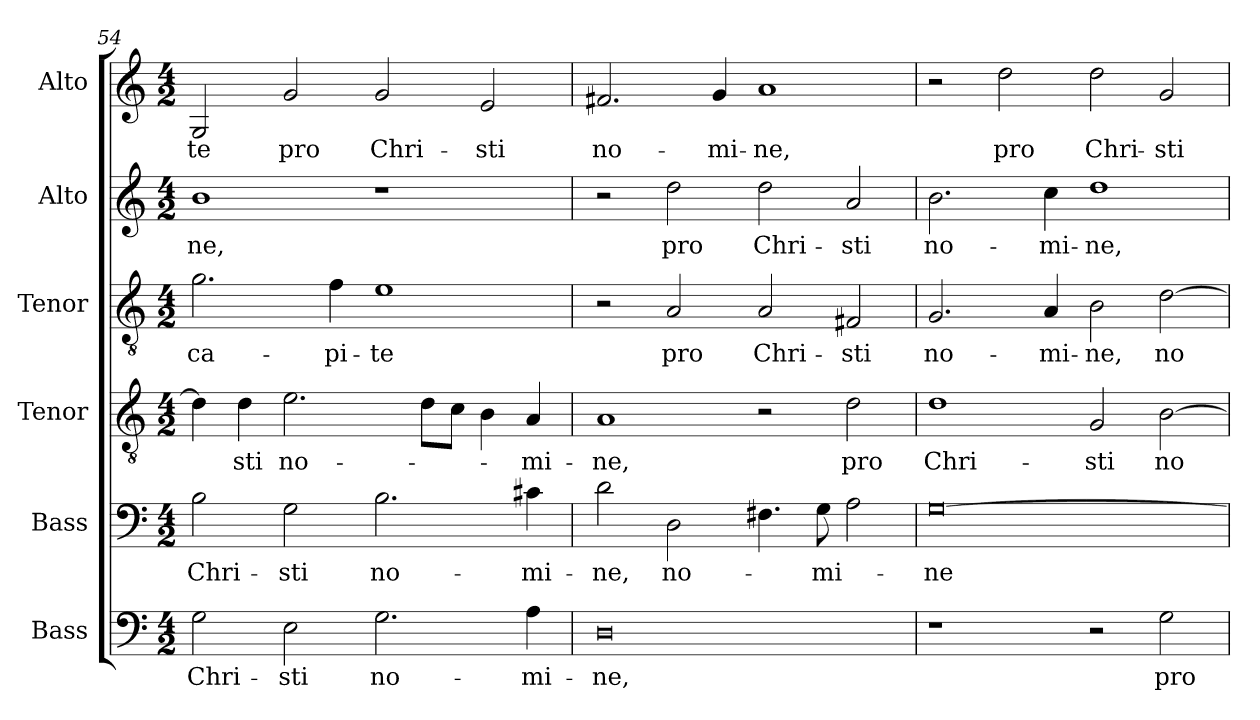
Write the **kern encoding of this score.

**kern	**text	**kern	**text	**kern	**text	**kern	**text	**kern	**text	**kern	**text
*part6	*part6	*part5	*part5	*part4	*part4	*part3	*part3	*part2	*part2	*part1	*part1
*staff6	*staff6	*staff5	*staff5	*staff4	*staff4	*staff3	*staff3	*staff2	*staff2	*staff1	*staff1
*I"Bass	*	*I"Bass	*	*I"Tenor	*	*I"Tenor	*	*I"Alto	*	*I"Alto	*
*I'B.	*	*	*	*I'T.	*	*I'T.	*	*I'A.	*	*I'A.	*
*clefF4	*	*clefF4	*	*clefGv2	*	*clefGv2	*	*clefG2	*	*clefG2	*
*	*	*	*	*ITrd7c12	*	*ITrd7c12	*	*	*	*	*
*k[]	*	*k[]	*	*k[]	*	*k[]	*	*k[]	*	*k[]	*
*C:	*	*C:	*	*C:	*	*C:	*	*C:	*	*C:	*
*M4/2	*	*M4/2	*	*M4/2	*	*M4/2	*	*M4/2	*	*M4/2	*
=54	=54	=54	=54	=54	=54	=54	=54	=54	=54	=54	=54
!	!LO:LY:b:color=#000000	!	!	!	!	!	!	!	!	!	!
!	!	!	!LO:LY:b:color=#000000	!	!	!	!	!	!	!	!
!	!	!	!	!	!	!	!LO:LY:b:color=#000000	!	!	!	!
!	!	!	!	!	!	!	!	!	!LO:LY:b:color=#000000	!	!
!	!	!	!	!	!	!	!	!	!	!	!LO:LY:b:color=#000000
2Gi\	Chri-	2Bi\	Chri-	4Di\]	.	2.Gi\	ca-	1bi	-ne,	2Gi/	-te
!	!	!	!	!	!LO:LY:b:color=#000000	!	!	!	!	!	!
.	.	.	.	4Di\	-sti	.	.	.	.	.	.
!	!LO:LY:b:color=#000000	!	!	!	!	!	!	!	!	!	!
!	!	!	!LO:LY:b:color=#000000	!	!	!	!	!	!	!	!
!	!	!	!	!	!LO:LY:b:color=#000000	!	!	!	!	!	!
!	!	!	!	!	!	!	!	!	!	!	!LO:LY:b:color=#000000
2Ei\	-sti	2Gi\	-sti	2.Ei\	no-	.	.	.	.	2gi/	pro
!	!	!	!	!	!	!	!LO:LY:b:color=#000000	!	!	!	!
.	.	.	.	.	.	4Fi\	-pi-	.	.	.	.
!	!LO:LY:b:color=#000000	!	!	!	!	!	!	!	!	!	!
!	!	!	!LO:LY:b:color=#000000	!	!	!	!	!	!	!	!
!	!	!	!	!	!	!	!LO:LY:b:color=#000000	!	!	!	!
!	!	!	!	!	!	!	!	!	!	!	!LO:LY:b:color=#000000
2.Gi\	no-	2.Bi\	no-	.	.	1Ei	-te	1r	.	2gi/	Chri-
.	.	.	.	8Di\L	.	.	.	.	.	.	.
.	.	.	.	8Ci\J	.	.	.	.	.	.	.
!	!	!	!	!	!	!	!	!	!	!	!LO:LY:b:color=#000000
.	.	.	.	4BBi\	.	.	.	.	.	2ei/	-sti
!	!LO:LY:b:color=#000000	!	!	!	!	!	!	!	!	!	!
!	!	!	!LO:LY:b:color=#000000	!	!	!	!	!	!	!	!
!	!	!	!	!	!LO:LY:b:color=#000000	!	!	!	!	!	!
4Ai\	-mi-	4c#Xi\	-mi-	4AAi/	-mi-	.	.	.	.	.	.
=55	=55	=55	=55	=55	=55	=55	=55	=55	=55	=55	=55
!	!LO:LY:b:color=#000000	!	!	!	!	!	!	!	!	!	!
!	!	!	!LO:LY:b:color=#000000	!	!	!	!	!	!	!	!
!	!	!	!	!	!LO:LY:b:color=#000000	!	!	!	!	!	!
!	!	!	!	!	!	!	!	!	!	!	!LO:LY:b:color=#000000
0Di	-ne,	2di\	-ne,	1AAi	-ne,	2r	.	2r	.	2.f#Xi/	no-
!	!	!	!LO:LY:b:color=#000000	!	!	!	!	!	!	!	!
!	!	!	!	!	!	!	!LO:LY:b:color=#000000	!	!	!	!
!	!	!	!	!	!	!	!	!	!LO:LY:b:color=#000000	!	!
.	.	2Di\	no-	.	.	2AAi/	pro	2ddi\	pro	.	.
!	!	!	!	!	!	!	!	!	!	!	!LO:LY:b:color=#000000
.	.	.	.	.	.	.	.	.	.	4gi/	-mi-
!	!	!	!	!	!	!	!LO:LY:b:color=#000000	!	!	!	!
!	!	!	!	!	!	!	!	!	!LO:LY:b:color=#000000	!	!
!	!	!	!	!	!	!	!	!	!	!	!LO:LY:b:color=#000000
.	.	4.F#Xi\	.	2r	.	2AAi/	Chri-	2ddi\	Chri-	1ai	-ne,
!	!	!	!LO:LY:b:color=#000000	!	!	!	!	!	!	!	!
.	.	8Gi\	-mi-	.	.	.	.	.	.	.	.
!	!	!	!	!	!LO:LY:b:color=#000000	!	!	!	!	!	!
!	!	!	!	!	!	!	!LO:LY:b:color=#000000	!	!	!	!
!	!	!	!	!	!	!	!	!	!LO:LY:b:color=#000000	!	!
.	.	2Ai\	.	2Di\	pro	2FF#Xi/	-sti	2ai/	-sti	.	.
!!LO:LB:g=z
=56	=56	=56	=56	=56	=56	=56	=56	=56	=56	=56	=56
!	!	!	!LO:LY:b:color=#000000	!	!	!	!	!	!	!	!
!	!	!	!	!	!LO:LY:b:color=#000000	!	!	!	!	!	!
!	!	!	!	!	!	!	!LO:LY:b:color=#000000	!	!	!	!
!	!	!	!	!	!	!	!	!	!LO:LY:b:color=#000000	!	!
1r	.	[0Gi	-ne	1Di	Chri-	2.GGi/	no-	2.bi\	no-	2r	.
!	!	!	!	!	!	!	!	!	!	!	!LO:LY:b:color=#000000
.	.	.	.	.	.	.	.	.	.	2ddi\	pro
!	!	!	!	!	!	!	!LO:LY:b:color=#000000	!	!	!	!
!	!	!	!	!	!	!	!	!	!LO:LY:b:color=#000000	!	!
.	.	.	.	.	.	4AAi/	-mi-	4cci\	-mi-	.	.
!	!	!	!	!	!LO:LY:b:color=#000000	!	!	!	!	!	!
!	!	!	!	!	!	!	!LO:LY:b:color=#000000	!	!	!	!
!	!	!	!	!	!	!	!	!	!LO:LY:b:color=#000000	!	!
!	!	!	!	!	!	!	!	!	!	!	!LO:LY:b:color=#000000
2r	.	.	.	2GGi/	-sti	2BBi\	-ne,	1ddi	-ne,	2ddi\	Chri-
!	!LO:LY:b:color=#000000	!	!	!	!	!	!	!	!	!	!
!	!	!	!	!	!LO:LY:b:color=#000000	!	!	!	!	!	!
!	!	!	!	!	!	!	!LO:LY:b:color=#000000	!	!	!	!
!	!	!	!	!	!	!	!	!	!	!	!LO:LY:b:color=#000000
2Gi\	pro	.	.	[2BBi\	no-	[2Di\	no-	.	.	2gi/	-sti
=	=	=	=	=	=	=	=	=	=	=	=
*-	*-	*-	*-	*-	*-	*-	*-	*-	*-	*-	*-
